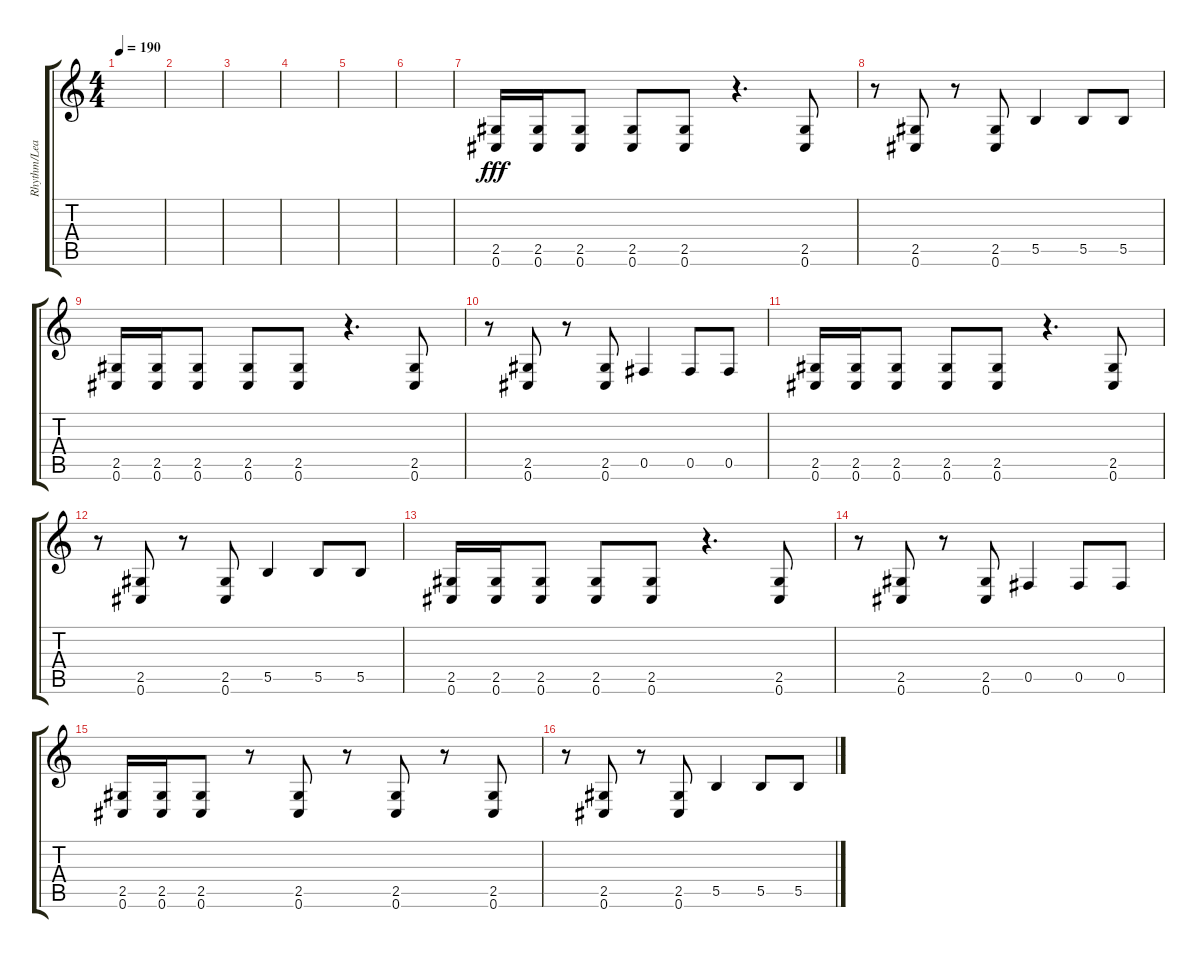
\track ("Rhythm/Lead Guitar" "Rhythm/Lea") {instrument distortionguitar}
\staff {score tabs}
\tuning (Db4 Ab3 E3 B2 Gb2 Db2) {hide}
\ts (4 4)
\tempo 190
\clef g2
\ks c
|
|
|
|
|
|
(2.5 0.6).16{dy fff} (2.5 0.6).16 (2.5 0.6).8 (2.5 0.6).8 (2.5 0.6).8 r.4{d} (2.5 0.6).8 |
r.8 (2.5 0.6).8 r.8 (2.5 0.6).8 5.5.4 5.5.8 5.5.8 |
(2.5 0.6).16 (2.5 0.6).16 (2.5 0.6).8 (2.5 0.6).8 (2.5 0.6).8 r.4{d} (2.5 0.6).8 |
r.8 (2.5 0.6).8 r.8 (2.5 0.6).8 0.5.4 0.5.8 0.5.8 |
(2.5 0.6).16 (2.5 0.6).16 (2.5 0.6).8 (2.5 0.6).8 (2.5 0.6).8 r.4{d} (2.5 0.6).8 |
r.8 (2.5 0.6).8 r.8 (2.5 0.6).8 5.5.4 5.5.8 5.5.8 |
(2.5 0.6).16 (2.5 0.6).16 (2.5 0.6).8 (2.5 0.6).8 (2.5 0.6).8 r.4{d} (2.5 0.6).8 |
r.8 (2.5 0.6).8 r.8 (2.5 0.6).8 0.5.4 0.5.8 0.5.8 |
(2.5 0.6).16 (2.5 0.6).16 (2.5 0.6).8 r.8 (2.5 0.6).8 r.8 (2.5 0.6).8 r.8 (2.5 0.6).8 |
r.8 (2.5 0.6).8 r.8 (2.5 0.6).8 5.5.4 5.5.8 5.5.8
